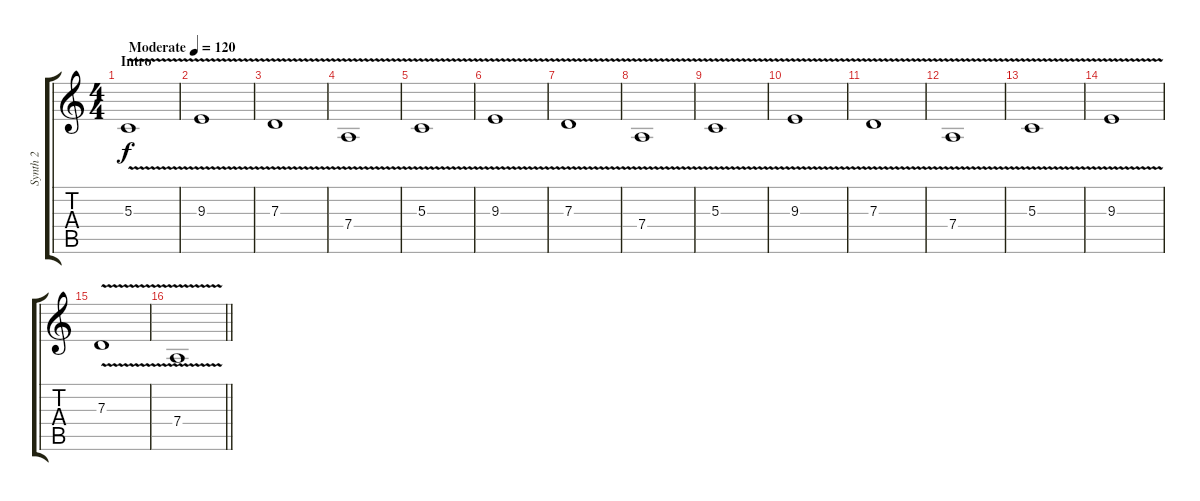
\track ("Synth 2" "Synth 2") {instrument stringensemble1}
\staff {score tabs}
\tuning (E4 B3 G3 D3 A2 E2) {hide}
\ts (4 4)
\section ("" "Intro")
\tempo (120 "Moderate")
\clef g2
\ks c
5.3{v}.1{dy f instrument stringensemble1} |
9.3{v}.1 |
7.3{v}.1 |
7.4{v}.1 |
5.3{v}.1 |
9.3{v}.1 |
7.3{v}.1 |
7.4{v}.1 |
5.3{v}.1 |
9.3{v}.1 |
7.3{v}.1 |
7.4{v}.1 |
5.3{v}.1 |
9.3{v}.1 |
7.3{v}.1 |
\barLineRight lightlight
7.4{v}.1
